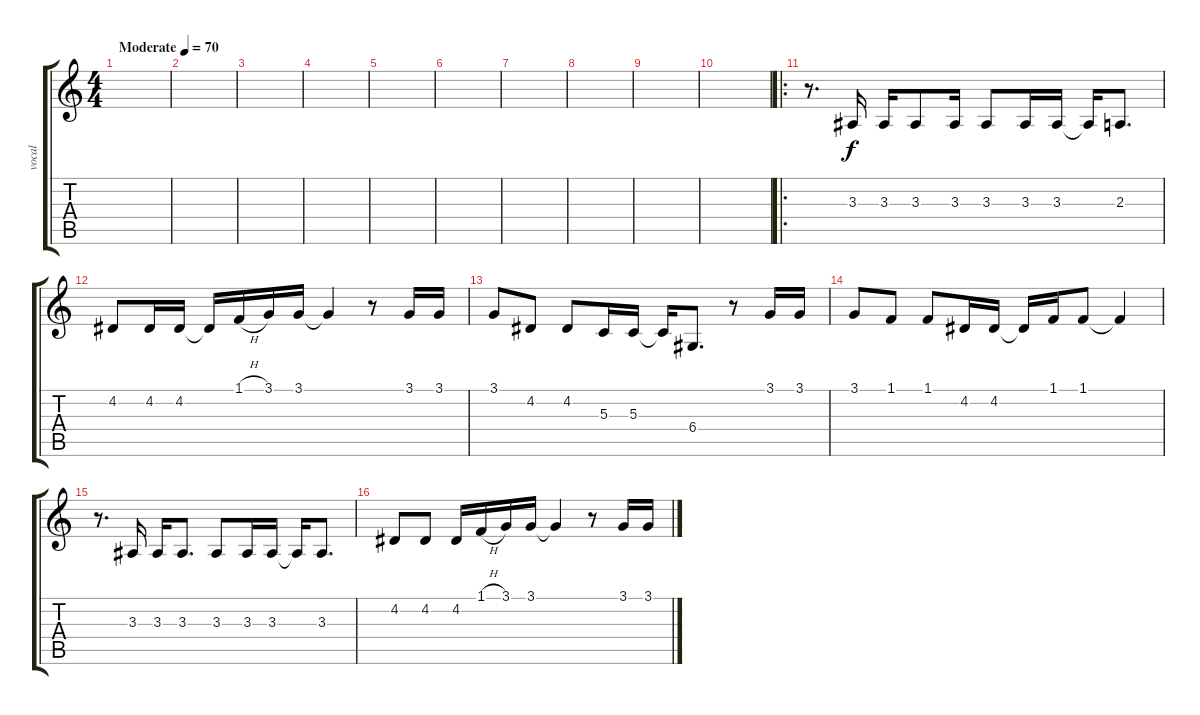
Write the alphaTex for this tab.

\track ("vocal" "vocal") {instrument acousticgrandpiano}
\staff {score tabs}
\tuning (E4 B3 G3 D3 A2 E2) {hide}
\ts (4 4)
\tempo (70 "Moderate")
\clef g2
\ks c
|
|
|
|
|
|
|
|
|
|
\ro
r.8{d} 3.3.16 3.3.16 3.3.8 3.3.16 3.3.8 3.3.16 3.3.16 3.3{t}.16 2.3.8{d} |
4.2.8 4.2.16 4.2.16 4.2{t}.16 1.1{h}.16 3.1.16 3.1.16 3.1{t}.4 r.8 3.1.16 3.1.16 |
3.1.8 4.2.8 4.2.8 5.3.16 5.3.16 5.3{t}.16 6.4.8{d} r.8 3.1.16 3.1.16 |
3.1.8 1.1.8 1.1.8 4.2.16 4.2.16 4.2{t}.16 1.1.16 1.1.8 1.1{t}.4 |
r.8{d} 3.3.16 3.3.16 3.3.8{d} 3.3.8 3.3.16 3.3.16 3.3{t}.16 3.3.8{d} |
4.2.8 4.2.8 4.2.16 1.1{h}.16 3.1.16 3.1.16 3.1{t}.4 r.8 3.1.16 3.1.16
